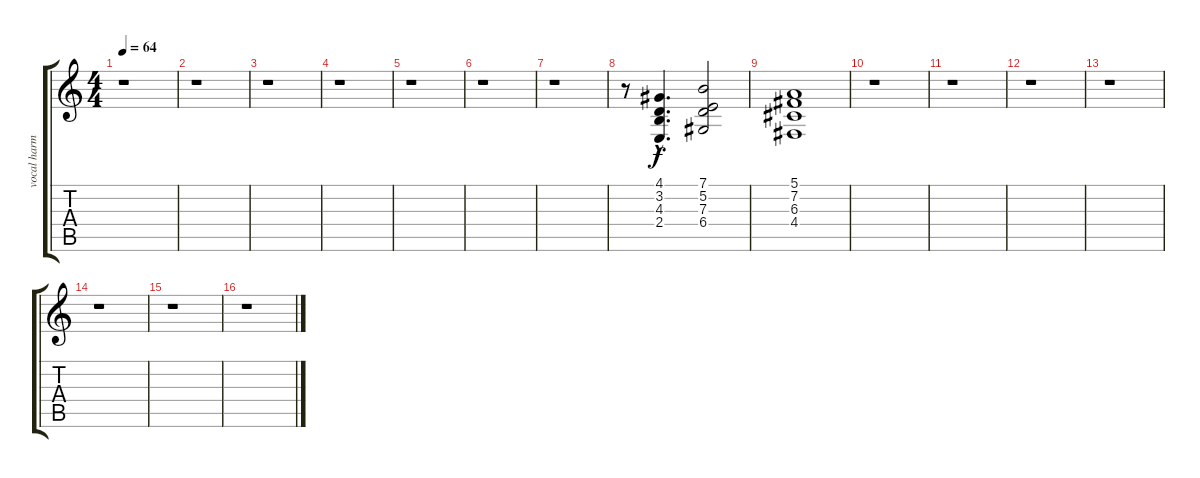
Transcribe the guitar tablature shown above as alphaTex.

\track ("vocal harmonies" "vocal harm") {instrument choiraahs}
\staff {score tabs}
\tuning (E4 B3 G3 D3 A2 E2) {hide}
\ts (4 4)
\tempo 64
\clef g2
\ks c
r.1{dy f} |
r.1 |
r.1 |
r.1 |
r.1 |
r.1 |
r.1 |
r.8 (4.1{hac} 3.2{hac} 4.3{hac} 2.4{hac}).4{d} (7.1 5.2 7.3 6.4).2 |
(5.1 7.2 6.3 4.4).1{volume 0} |
r.1 |
r.1 |
r.1 |
r.1 |
r.1 |
r.1 |
r.1
